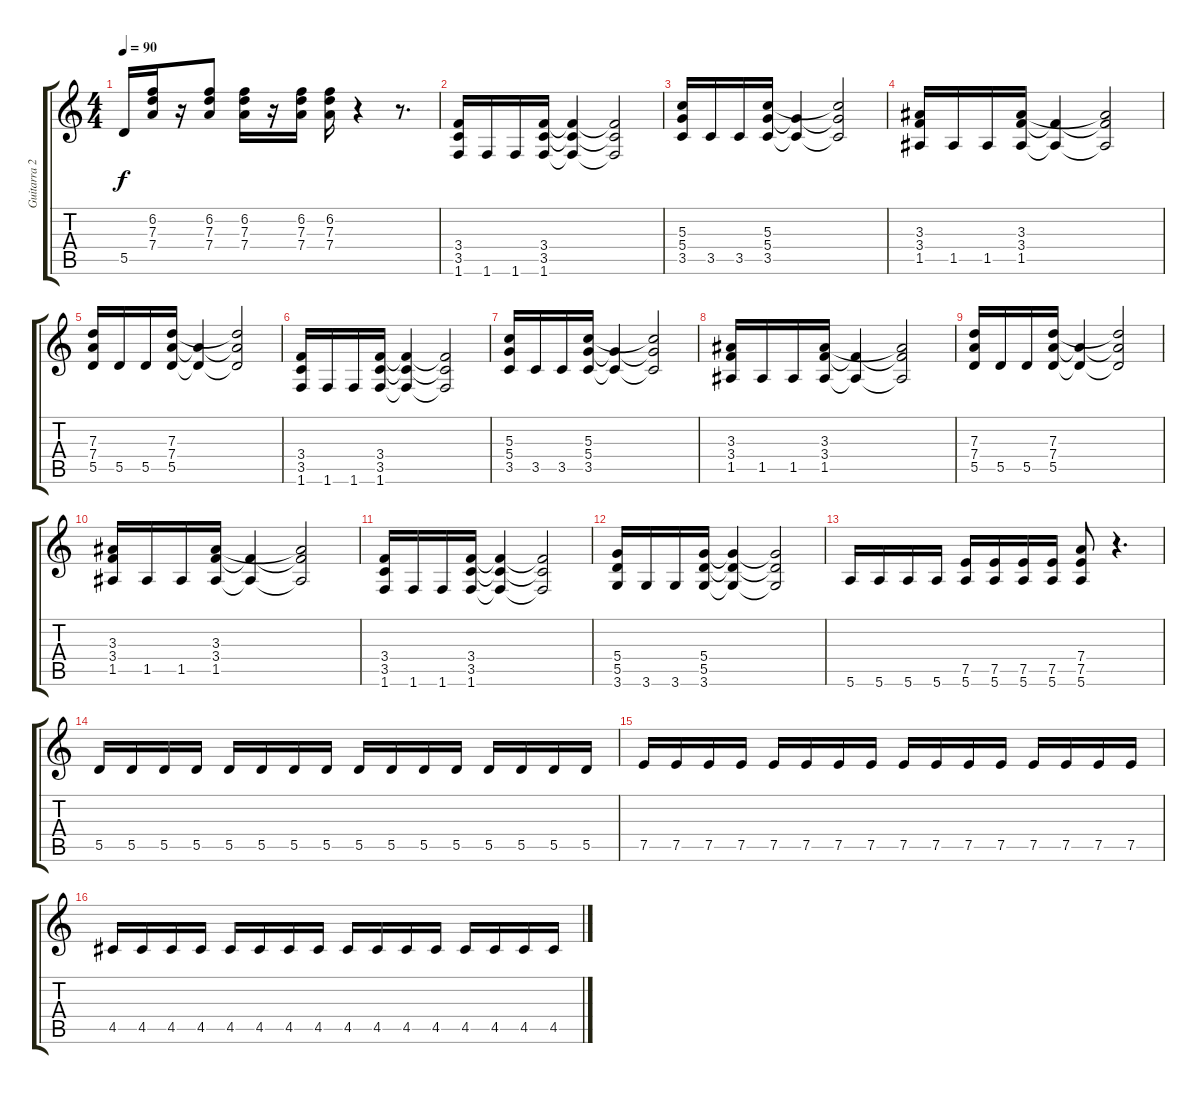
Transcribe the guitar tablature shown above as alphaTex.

\track ("Guitarra 2" "Guitarra 2") {instrument distortionguitar}
\staff {score tabs}
\tuning (E4 B3 G3 D3 A2 E2) {hide}
\ts (4 4)
\tempo 90
\clef g2
\ks c
5.5.16{dy f} (6.2 7.3 7.4).16 r.16 (6.2 7.3 7.4).8 (6.2 7.3 7.4).16 r.16 (6.2 7.3 7.4).16 (6.2 7.3 7.4).16 r.4 r.8{d} |
(3.4 3.5 1.6).16 1.6.16 1.6.16 (3.4 3.5 1.6).16 (3.4{t} 3.5{t} 1.6{t}).4 (3.4{t} 3.5{t} 1.6{t}).2 |
(5.3 5.4 3.5).16 3.5.16 3.5.16 (5.3 5.4 3.5).16 (5.4{t} 3.5{t}).4 (5.3{t} 5.4{t} 3.5{t}).2 |
(3.3 3.4 1.5).16 1.5.16 1.5.16 (3.3 3.4 1.5).16 (3.4{t} 1.5{t}).4 (3.3{t} 3.4{t} 1.5{t}).2 |
(7.3 7.4 5.5).16 5.5.16 5.5.16 (7.3 7.4 5.5).16 (7.4{t} 5.5{t}).4 (7.3{t} 7.4{t} 5.5{t}).2 |
(3.4 3.5 1.6).16 1.6.16 1.6.16 (3.4 3.5 1.6).16 (3.4{t} 3.5{t} 1.6{t}).4 (3.4{t} 3.5{t} 1.6{t}).2 |
(5.3 5.4 3.5).16 3.5.16 3.5.16 (5.3 5.4 3.5).16 (5.4{t} 3.5{t}).4 (5.3{t} 5.4{t} 3.5{t}).2 |
(3.3 3.4 1.5).16 1.5.16 1.5.16 (3.3 3.4 1.5).16 (3.4{t} 1.5{t}).4 (3.3{t} 3.4{t} 1.5{t}).2 |
(7.3 7.4 5.5).16 5.5.16 5.5.16 (7.3 7.4 5.5).16 (7.4{t} 5.5{t}).4 (7.3{t} 7.4{t} 5.5{t}).2 |
(3.3 3.4 1.5).16 1.5.16 1.5.16 (3.3 3.4 1.5).16 (3.4{t} 1.5{t}).4 (3.3{t} 3.4{t} 1.5{t}).2 |
(3.4 3.5 1.6).16 1.6.16 1.6.16 (3.4 3.5 1.6).16 (3.4{t} 3.5{t} 1.6{t}).4 (3.4{t} 3.5{t} 1.6{t}).2 |
(5.4 5.5 3.6).16 3.6.16 3.6.16 (5.4 5.5 3.6).16 (5.4{t} 5.5{t} 3.6{t}).4 (5.4{t} 5.5{t} 3.6{t}).2 |
5.6.16 5.6.16 5.6.16 5.6.16 (7.5 5.6).16 (7.5 5.6).16 (7.5 5.6).16 (7.5 5.6).16 (7.4 7.5 5.6).8 r.4{d} |
5.5.16{volume 12} 5.5.16 5.5.16 5.5.16 5.5.16 5.5.16 5.5.16 5.5.16 5.5.16 5.5.16 5.5.16 5.5.16 5.5.16 5.5.16 5.5.16 5.5.16 |
7.5.16 7.5.16 7.5.16 7.5.16 7.5.16 7.5.16 7.5.16 7.5.16 7.5.16 7.5.16 7.5.16 7.5.16 7.5.16 7.5.16 7.5.16 7.5.16 |
4.5.16 4.5.16 4.5.16 4.5.16 4.5.16 4.5.16 4.5.16 4.5.16 4.5.16 4.5.16 4.5.16 4.5.16 4.5.16 4.5.16 4.5.16 4.5.16
